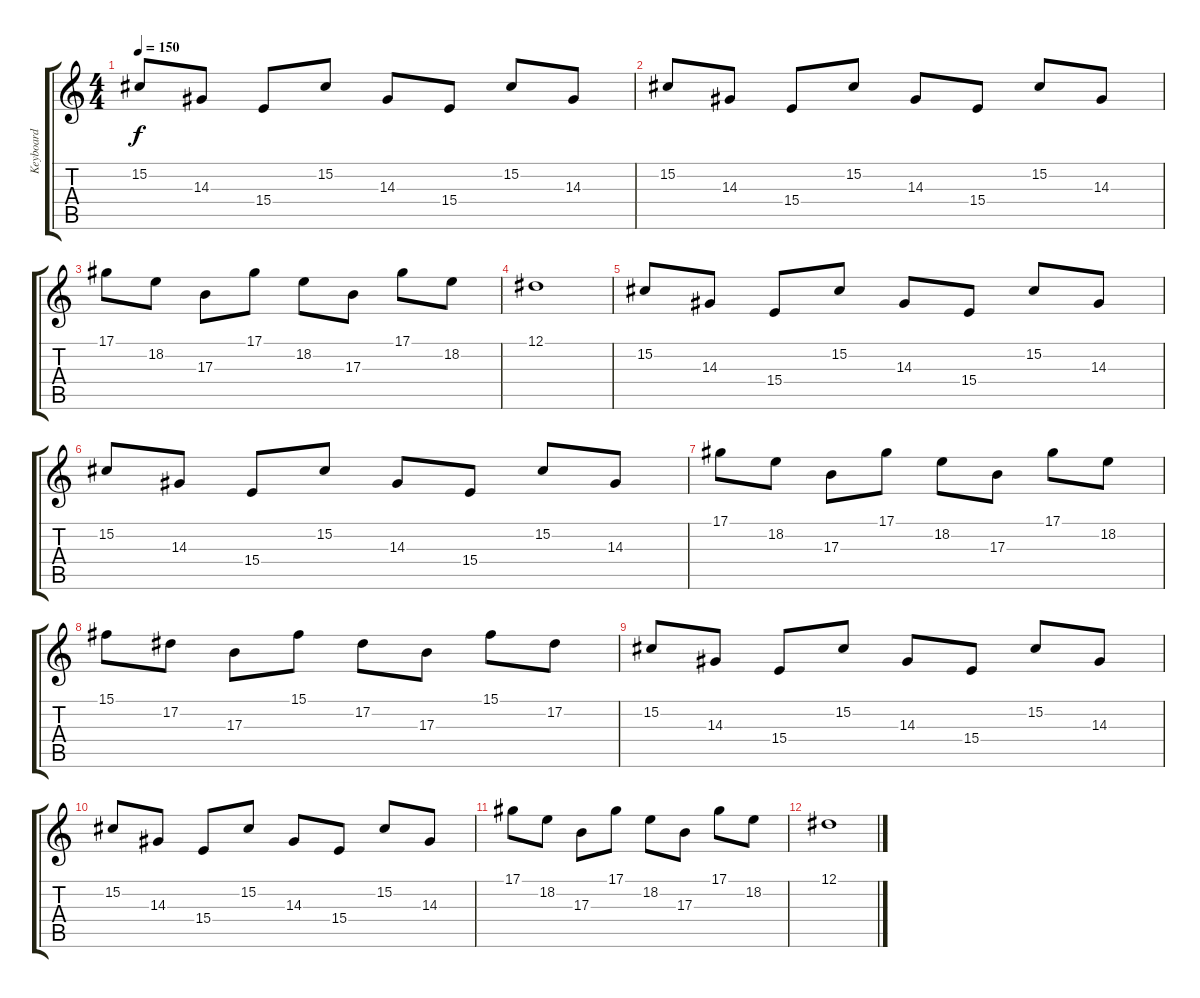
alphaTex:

\track ("Keyboard" "Keyboard") {instrument violin}
\staff {score tabs}
\tuning (Eb4 Bb3 Gb3 Db3 Ab2 Eb2) {hide}
\ts (4 4)
\tempo 150
\clef g2
\ks c
15.2.8{dy f instrument violin} 14.3.8 15.4.8 15.2.8 14.3.8 15.4.8 15.2.8 14.3.8 |
15.2.8{instrument violin} 14.3.8 15.4.8 15.2.8 14.3.8 15.4.8 15.2.8 14.3.8 |
17.1.8{instrument violin} 18.2.8 17.3.8 17.1.8 18.2.8 17.3.8 17.1.8 18.2.8 |
12.1.1{instrument violin} |
15.2.8{instrument violin} 14.3.8 15.4.8 15.2.8 14.3.8 15.4.8 15.2.8 14.3.8 |
15.2.8{instrument violin} 14.3.8 15.4.8 15.2.8 14.3.8 15.4.8 15.2.8 14.3.8 |
17.1.8{instrument violin} 18.2.8 17.3.8 17.1.8 18.2.8 17.3.8 17.1.8 18.2.8 |
15.1.8{instrument violin} 17.2.8 17.3.8 15.1.8 17.2.8 17.3.8 15.1.8 17.2.8 |
15.2.8{instrument violin} 14.3.8 15.4.8 15.2.8 14.3.8 15.4.8 15.2.8 14.3.8 |
15.2.8{instrument violin} 14.3.8 15.4.8 15.2.8 14.3.8 15.4.8 15.2.8 14.3.8 |
17.1.8{instrument violin} 18.2.8 17.3.8 17.1.8 18.2.8 17.3.8 17.1.8 18.2.8 |
12.1.1{volume 0 instrument violin}
